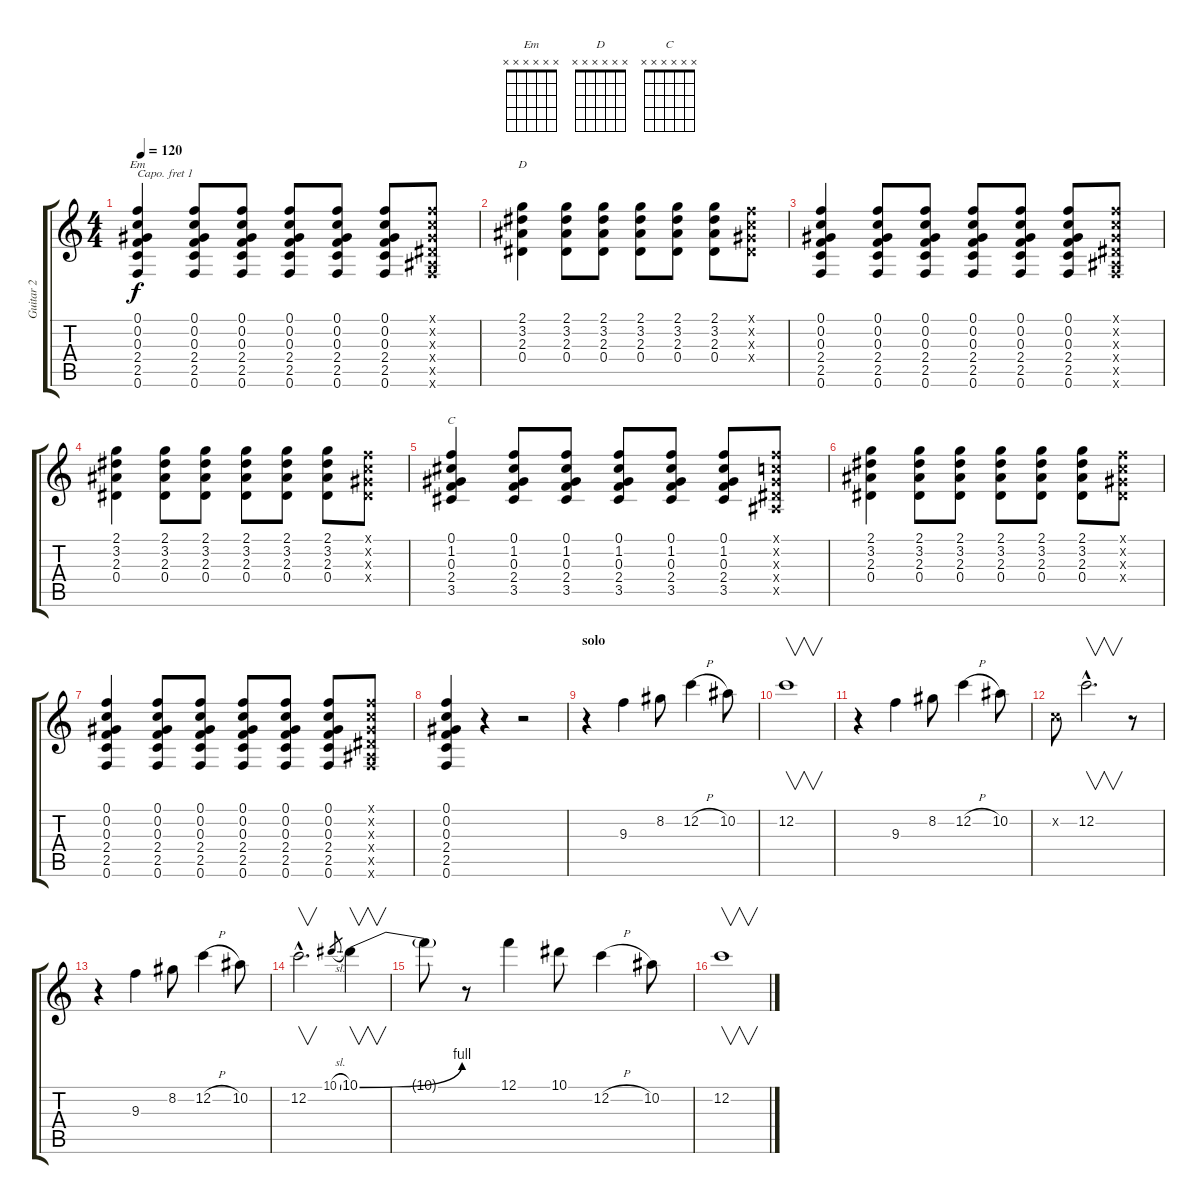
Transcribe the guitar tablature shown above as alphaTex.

\track ("Guitar 2" "Guitar 2") {instrument distortionguitar}
\staff {score tabs}
\capo 1
\tuning (E4 B3 G3 D3 A2 E2) {hide}
\chord ("Em" x x x x x x) {firstfret 0}
\chord ("D" x x x x x x) {firstfret 0}
\chord ("C" x x x x x x) {firstfret 0}
\ts (4 4)
\tempo 120
\clef g2
\ks c
(0.1 0.2 0.3 2.4 2.5 0.6).4{ch "Em" dy f} (0.1 0.2 0.3 2.4 2.5 0.6).8 (0.1 0.2 0.3 2.4 2.5 0.6).8 (0.1 0.2 0.3 2.4 2.5 0.6).8 (0.1 0.2 0.3 2.4 2.5 0.6).8 (0.1 0.2 0.3 2.4 2.5 0.6).8 (0.1{x} 0.2{x} 0.3{x} 0.4{x} 0.5{x} 0.6{x}).8 |
(2.1 3.2 2.3 0.4).4{ch "D"} (2.1 3.2 2.3 0.4).8 (2.1 3.2 2.3 0.4).8 (2.1 3.2 2.3 0.4).8 (2.1 3.2 2.3 0.4).8 (2.1 3.2 2.3 0.4).8 (0.1{x} 0.2{x} 0.3{x} 0.4{x}).8 |
(0.1 0.2 0.3 2.4 2.5 0.6).4 (0.1 0.2 0.3 2.4 2.5 0.6).8 (0.1 0.2 0.3 2.4 2.5 0.6).8 (0.1 0.2 0.3 2.4 2.5 0.6).8 (0.1 0.2 0.3 2.4 2.5 0.6).8 (0.1 0.2 0.3 2.4 2.5 0.6).8 (0.1{x} 0.2{x} 0.3{x} 0.4{x} 0.5{x} 0.6{x}).8 |
(2.1 3.2 2.3 0.4).4 (2.1 3.2 2.3 0.4).8 (2.1 3.2 2.3 0.4).8 (2.1 3.2 2.3 0.4).8 (2.1 3.2 2.3 0.4).8 (2.1 3.2 2.3 0.4).8 (0.1{x} 0.2{x} 0.3{x} 0.4{x}).8 |
(0.1 1.2 0.3 2.4 3.5).4{ch "C"} (0.1 1.2 0.3 2.4 3.5).8 (0.1 1.2 0.3 2.4 3.5).8 (0.1 1.2 0.3 2.4 3.5).8 (0.1 1.2 0.3 2.4 3.5).8 (0.1 1.2 0.3 2.4 3.5).8 (0.1{x} 0.2{x} 0.3{x} 0.4{x} 0.5{x}).8 |
(2.1 3.2 2.3 0.4).4 (2.1 3.2 2.3 0.4).8 (2.1 3.2 2.3 0.4).8 (2.1 3.2 2.3 0.4).8 (2.1 3.2 2.3 0.4).8 (2.1 3.2 2.3 0.4).8 (0.1{x} 0.2{x} 0.3{x} 0.4{x}).8 |
(0.1 0.2 0.3 2.4 2.5 0.6).4 (0.1 0.2 0.3 2.4 2.5 0.6).8 (0.1 0.2 0.3 2.4 2.5 0.6).8 (0.1 0.2 0.3 2.4 2.5 0.6).8 (0.1 0.2 0.3 2.4 2.5 0.6).8 (0.1 0.2 0.3 2.4 2.5 0.6).8 (0.1{x} 0.2{x} 0.3{x} 0.4{x} 0.5{x} 0.6{x}).8 |
(0.1 0.2 0.3 2.4 2.5 0.6).4 r.4 r.2 |
\section ("" "solo")
r.4{volume 16} 9.3.4 8.2.8 12.2{h}.4 10.2.8 |
12.2.1{v} |
r.4 9.3.4 8.2.8 12.2{h}.4 10.2.8 |
0.2{x}.8 12.2{hac}.2{v d} r.8 |
r.4 9.3.4 8.2.8 12.2{h}.4 10.2.8 |
12.2{hac}.2{v d} 10.1{sl}.8{gr} 10.1{be (bend 0 0 60 4)}.4{v} |
10.1{t}.8 r.8 12.1.4 10.1.8 12.2{h}.4 10.2.8 |
12.2.1{v}
